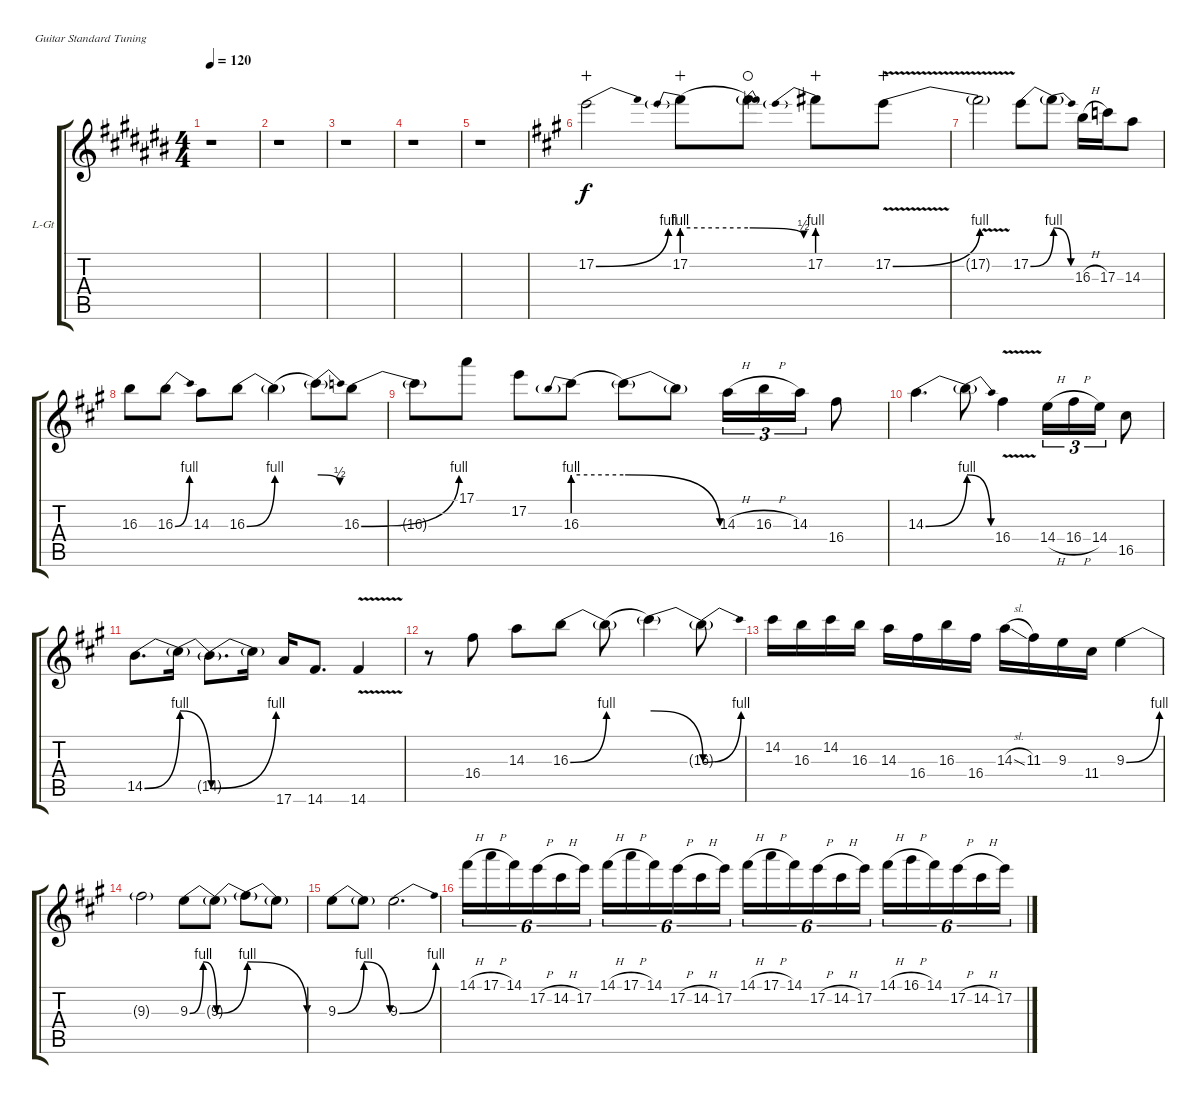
\defaultSystemsLayout 4
\bracketExtendMode groupsimilarinstruments
\firstSystemTrackNameOrientation horizontal
\otherSystemsTrackNameOrientation horizontal
\track ("Lead Guitar" "L-Gt") {instrument acousticguitarsteel}
\staff {score tabs}
\tuning (E4 B3 G3 D3 A2 E2)
\ts (4 4)
\tempo 120
\clef g2
\scale
0.5
\ks c#
r.1{dy f} |
\scale
0.5 r.1 |
\scale
0.5 r.1 |
\scale
0.5 r.1 |
\scale
0.230189 r.1 |
\scale
0.769811
\ks a
17.2{be (bend 0 0 15 4)}.2{wahc} 17.2{be (prebend 0 4 60 4)}.8{wahc} 17.2{be (release 0 4 15.6 2) t}.8{waho} 17.2{be (prebend 0 4 60 4)}.8{wahc} 17.2{be (bend 0 0 15 4) v}.8{wahc} |
\scale
0.542683 17.2{v t}.2 17.2{be (bend 0 0 15 4)}.8 17.2{be (release 0 4 15 0) t}.8 16.3{h}.16 17.3.16 14.3.8 |
\scale
0.457317 16.3.8 16.3{be (bend 0 0 18.599999999999998 4)}.8 14.3.8 16.3{be (bend 0 0 12 4)}.8 16.3{be (hold 0 0 60 0) t}.4 16.3{be (release 0 4 14.399999999999999 2) t}.8 16.3{be (bend 0 0 15 4)}.8 |
\scale
0.551887 16.3{t}.8 17.1.8 17.2.8 16.3{be (prebend 0 4 60 4)}.8 16.3{be (release 0 4 15 0) t}.8 16.3{t}.8 14.3{h}.16{tu (3 2)} 16.3{h}.16{tu (3 2)} 14.3.16{tu (3 2)} 16.4.8 |
\scale
0.448113 14.3{be (bend 0 0 15 4)}.4{d} 14.3{be (release 0 4 15 0) t}.8 16.4{v}.4 14.4{h}.16{tu (3 2)} 16.4{h}.16{tu (3 2)} 14.4.16{tu (3 2)} 16.5.8 |
\scale
0.550685 14.5{be (bend 0 0 15 4)}.8{d} 14.5{be (release 0 4 15 0) t}.16 14.5{be (bend 0 0 15 4) t}.8{d} 14.5{t}.16 17.6.16 14.6.8{d} 14.6{v}.4 |
\scale
0.449315 r.8 16.4.8 14.3.8 16.3{be (bend 0 0 15 4)}.8 16.3{be (hold 0 0 60 0) t}.8 16.3{be (release 0 4 15 0) t}.4 16.3{be (bend 0 0 15 4) t}.8 |
\scale
0.647059 14.2.16 16.3.16 14.2.16 16.3.16 14.3.16 16.4.16 16.3.16 16.4.16 14.3{sl}.16 11.3.16 9.3.16 11.4.16 9.3{be (bend 0 0 15 4)}.4 |
\scale
0.352941 9.3{t}.2 9.3{be (bendrelease 0 0 10.2 4 20.4 4 30 0)}.8 9.3{be (bend 0 0 15 4) t}.8 9.3{be (release 0 4 15 0) t}.8 9.3{t}.8 |
\scale
0.217391 9.3{be (bendrelease 0 0 10.2 4 20.4 4 30 0)}.8 9.3{t}.8 9.3{be (bend 0 0 15 4)}.2{d} |
\scale
0.782609 14.1{h}.16{tu (6 4)} 17.1{h}.16{tu (6 4)} 14.1.16{tu (6 4)} 17.2{h}.16{tu (6 4)} 14.2{h}.16{tu (6 4)} 17.2.16{tu (6 4)} 14.1{h}.16{tu (6 4)} 17.1{h}.16{tu (6 4)} 14.1.16{tu (6 4)} 17.2{h}.16{tu (6 4)} 14.2{h}.16{tu (6 4)} 17.2.16{tu (6 4)} 14.1{h}.16{tu (6 4)} 17.1{h}.16{tu (6 4)} 14.1.16{tu (6 4)} 17.2{h}.16{tu (6 4)} 14.2{h}.16{tu (6 4)} 17.2.16{tu (6 4)} 14.1{h}.16{tu (6 4)} 16.1{h}.16{tu (6 4)} 14.1.16{tu (6 4)} 17.2{h}.16{tu (6 4)} 14.2{h}.16{tu (6 4)} 17.2.16{tu (6 4)}
